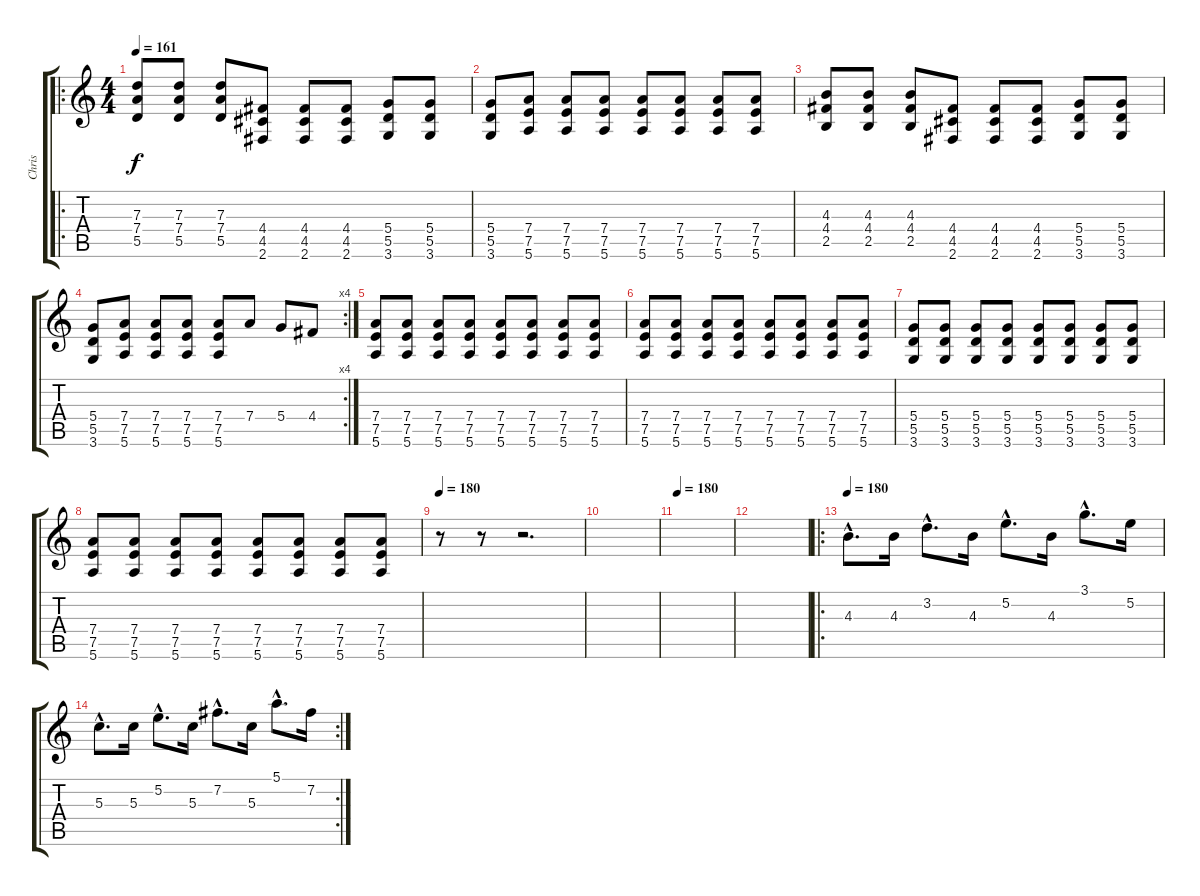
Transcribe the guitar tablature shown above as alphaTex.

\track ("Chris" "Chris") {instrument distortionguitar}
\staff {score tabs}
\tuning (E4 B3 G3 D3 A2 E2) {hide}
\ro
\ts (4 4)
\tempo 161
\clef g2
\ks c
(7.3 7.4 5.5).8{dy f instrument distortionguitar} (7.3 7.4 5.5).8 (7.3 7.4 5.5).8 (4.4 4.5 2.6).8 (4.4 4.5 2.6).8 (4.4 4.5 2.6).8 (5.4 5.5 3.6).8 (5.4 5.5 3.6).8 |
(5.4 5.5 3.6).8 (7.4 7.5 5.6).8 (7.4 7.5 5.6).8 (7.4 7.5 5.6).8 (7.4 7.5 5.6).8 (7.4 7.5 5.6).8 (7.4 7.5 5.6).8 (7.4 7.5 5.6).8 |
(4.3 4.4 2.5).8 (4.3 4.4 2.5).8 (4.3 4.4 2.5).8 (4.4 4.5 2.6).8 (4.4 4.5 2.6).8 (4.4 4.5 2.6).8 (5.4 5.5 3.6).8 (5.4 5.5 3.6).8 |
\rc 4
(5.4 5.5 3.6).8 (7.4 7.5 5.6).8 (7.4 7.5 5.6).8 (7.4 7.5 5.6).8 (7.4 7.5 5.6).8 7.4.8 5.4.8 4.4.8 |
(7.4 7.5 5.6).8 (7.4 7.5 5.6).8 (7.4 7.5 5.6).8 (7.4 7.5 5.6).8 (7.4 7.5 5.6).8 (7.4 7.5 5.6).8 (7.4 7.5 5.6).8 (7.4 7.5 5.6).8 |
(7.4 7.5 5.6).8 (7.4 7.5 5.6).8 (7.4 7.5 5.6).8 (7.4 7.5 5.6).8 (7.4 7.5 5.6).8 (7.4 7.5 5.6).8 (7.4 7.5 5.6).8 (7.4 7.5 5.6).8 |
(5.4 5.5 3.6).8 (5.4 5.5 3.6).8 (5.4 5.5 3.6).8 (5.4 5.5 3.6).8 (5.4 5.5 3.6).8 (5.4 5.5 3.6).8 (5.4 5.5 3.6).8 (5.4 5.5 3.6).8 |
(7.4 7.5 5.6).8 (7.4 7.5 5.6).8 (7.4 7.5 5.6).8 (7.4 7.5 5.6).8 (7.4 7.5 5.6).8 (7.4 7.5 5.6).8 (7.4 7.5 5.6).8 (7.4 7.5 5.6).8 |
\tempo 180
r.8 r.8 r.2{d} |
|
\tempo 180
|
|
\ro
\tempo 180
4.3{hac}.8{d} 4.3.16 3.2{hac}.8{d} 4.3.16 5.2{hac}.8{d} 4.3.16 3.1{hac}.8{d} 5.2.16 |
\rc 2
5.3{hac}.8{d} 5.3.16 5.2{hac}.8{d} 5.3.16 7.2{hac}.8{d} 5.3.16 5.1{hac}.8{d} 7.2.16
